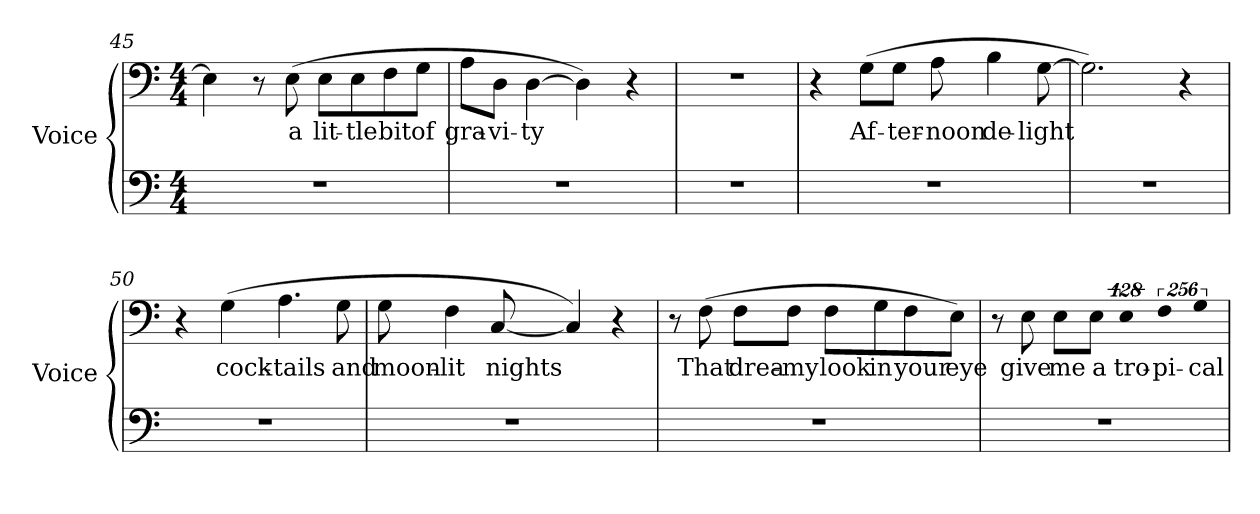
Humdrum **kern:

**kern	**kern	**text
*part2	*part1	*part1
*staff2	*staff1	*staff1
*I"Voice	*I"Voice	*
*I'Voice	*I'Voice	*
*clefF4	*clefF4	*
*k[]	*k[]	*
*C:	*C:	*
*M4/4	*M4/4	*
=45	=45	=45
1r	4Ei\]	.
.	8r	.
!	!	!LO:LY:b:color=#000000
.	(8Ei\	a
!	!	!LO:LY:b:color=#000000
.	8Ei\L	lit-
!	!	!LO:LY:b:color=#000000
.	8Ei\	-tle
!	!	!LO:LY:b:color=#000000
.	8Fi\	bit
!	!	!LO:LY:b:color=#000000
.	8Gi\J	of
=46	=46	=46
!	!	!LO:LY:b:color=#000000
1r	8Ai\L	gra-
!	!	!LO:LY:b:color=#000000
.	8Di\J	-vi-
!	!	!LO:LY:b:color=#000000
.	[4Di\	-ty
.	4Di\])	.
.	4r	.
=47	=47	=47
1r	1r	.
!!LO:LB:g=z
=48	=48	=48
1r	4r	.
!	!	!LO:LY:b:color=#000000
.	(8Gi\L	Af-
!	!	!LO:LY:b:color=#000000
.	8Gi\J	-ter-
!	!	!LO:LY:b:color=#000000
.	8Ai\	-noon
!	!	!LO:LY:b:color=#000000
.	4Bi\	de-
!	!	!LO:LY:b:color=#000000
.	[8Gi\	light
=49	=49	=49
1r	2.Gi\])	.
.	4r	.
=50	=50	=50
1r	4r	.
!	!	!LO:LY:b:color=#000000
.	(4Gi\	cock-
!	!	!LO:LY:b:color=#000000
.	4.Ai\	-tails
!	!	!LO:LY:b:color=#000000
.	8Gi\	and
=51	=51	=51
!	!	!LO:LY:b:color=#000000
1r	8Gi\	moon-
!	!	!LO:LY:b:color=#000000
.	4Fi\	-lit
!	!	!LO:LY:b:color=#000000
.	[8Ci/	nights
.	4Ci/])	.
.	4r	.
!!LO:LB:g=z
=52	=52	=52
1r	8r	.
!	!	!LO:LY:b:color=#000000
.	(8Fi\	That
!	!	!LO:LY:b:color=#000000
.	8Fi\L	drea-
!	!	!LO:LY:b:color=#000000
.	8Fi\J	-my
!	!	!LO:LY:b:color=#000000
.	8Fi\L	look
!	!	!LO:LY:b:color=#000000
.	8Gi\	in
!	!	!LO:LY:b:color=#000000
.	8Fi\	your
!	!	!LO:LY:b:color=#000000
.	8Ei\J)	eye
=53	=53	=53
1r	8r	.
!	!	!LO:LY:b:color=#000000
.	8Ei\	give
!	!	!LO:LY:b:color=#000000
.	8Ei\L	me
!	!	!LO:LY:b:color=#000000
.	8Ei\J	a
!	!LO:N:vis=4	!
!	!	!LO:LY:b:color=#000000
.	512%85Ei\	tro-
!	!LO:N:vis=4	!
!	!	!LO:LY:b:color=#000000
.	1024%171Fi\	-pi-
!	!LO:N:vis=4	!
!	!	!LO:LY:b:color=#000000
.	1024%171Gi\	-cal
=	=	=
*-	*-	*-
